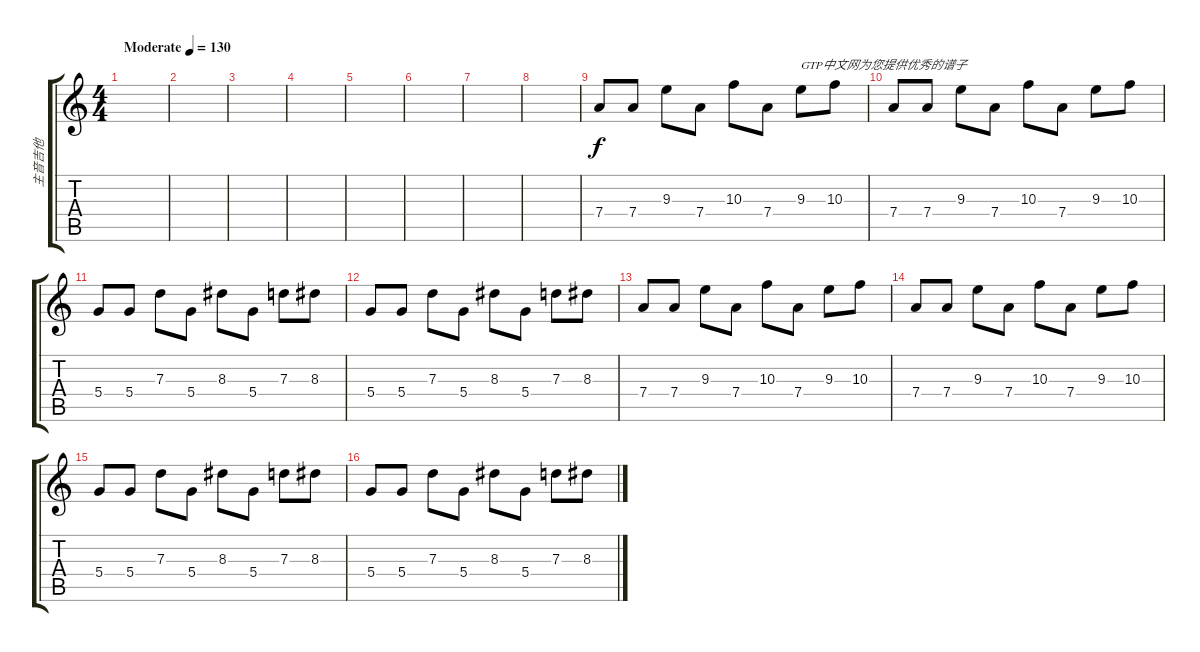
\track ("主音吉他" "主音吉他") {instrument distortionguitar}
\staff {score tabs}
\tuning (E4 B3 G3 D3 A2 E2) {hide}
\ts (4 4)
\tempo (130 "Moderate")
\clef g2
\ks c
|
|
|
|
|
|
|
|
7.4.8 7.4.8 9.3.8 7.4.8 10.3.8 7.4.8 9.3.8{txt "GTP中文网为您提供优秀的谱子"} 10.3.8 |
7.4.8 7.4.8 9.3.8 7.4.8 10.3.8 7.4.8 9.3.8 10.3.8 |
5.4.8 5.4.8 7.3.8 5.4.8 8.3.8 5.4.8 7.3.8 8.3.8 |
5.4.8 5.4.8 7.3.8 5.4.8 8.3.8 5.4.8 7.3.8 8.3.8 |
7.4.8 7.4.8 9.3.8 7.4.8 10.3.8 7.4.8 9.3.8 10.3.8 |
7.4.8 7.4.8 9.3.8 7.4.8 10.3.8 7.4.8 9.3.8 10.3.8 |
5.4.8 5.4.8 7.3.8 5.4.8 8.3.8 5.4.8 7.3.8 8.3.8 |
5.4.8 5.4.8 7.3.8 5.4.8 8.3.8 5.4.8 7.3.8 8.3.8
